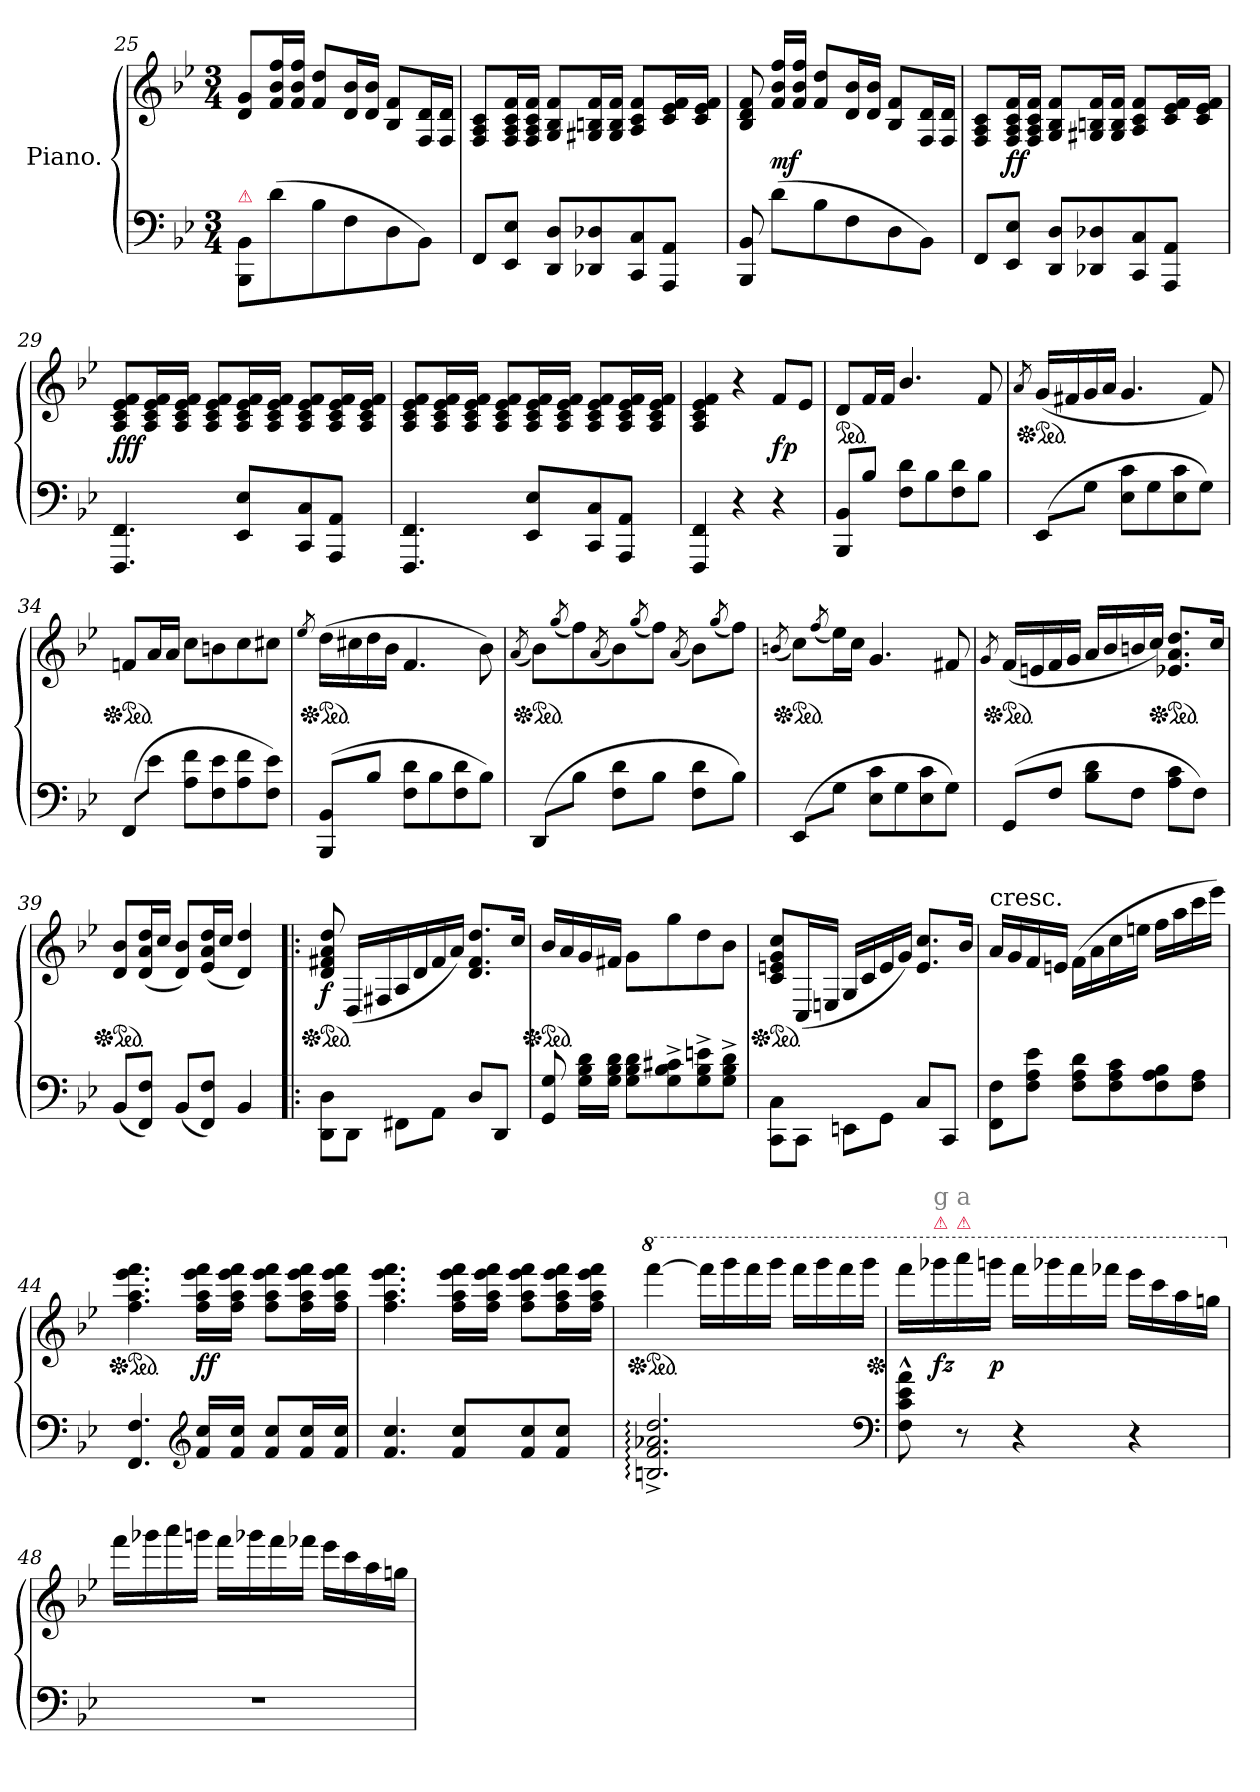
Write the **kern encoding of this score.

**kern	**kern	**dynam
*part2	*part1	*part1
*staff2	*staff1	*staff1
*I"Piano.	*I"Piano.	*
*clefF4	*clefG2	*
*k[b-e-]	*k[b-e-]	*
*B-:	*B-:	*
*M3/4	*M3/4	*
=25	=25	=25
!LO:TX:a:color=crimson:t=⚠	!	!
8BBB-/ 8BB-/L	8d/ 8g/L	.
!	!	!LO:DY:b
(8d\	16f/ 16b-/ 16ff/L	mezza forte
.	16f/ 16b-/ 16ff/JJ	.
8B-\	8f/ 8dd/L	.
8F\	16d/ 16b-/L	.
.	16d/ 16b-/JJ	.
8D\	8B-/ 8f/L	.
8BB-\J)	16F/ 16d/L	.
.	16F/ 16d/JJ	.
=26	=26	=26
8FF/L	8F/ 8A/ 8c/L	.
8EE-/ 8E-/J	16F/ 16A/ 16c/ 16f/L	.
.	16F/ 16A/ 16c/ 16f/JJ	.
8DD/ 8D/L	8G/ 8B-/ 8f/L	.
8DD-X/ 8D-X/	16G#X/ 16Bn/ 16f/L	.
.	16G#/ 16B/ 16f/JJ	.
8CC/ 8C/	8A/ 8c/ 8f/L	.
8AAA/ 8AA/J	16c/ 16e-/ 16f/L	.
.	16c/ 16e-/ 16f/JJ	.
=27	=27	=27
8BBB-/ 8BB-/	8B-/ 8d/ 8f/	.
(8d\L	16f/ 16b-/ 16ff/LL	mf
.	16f/ 16b-/ 16ff/JJ	.
8B-\	8f/ 8dd/L	.
8F\	16d/ 16b-/L	.
.	16d/ 16b-/JJ	.
8D\	8B-/ 8f/L	.
8BB-\J)	16F/ 16d/L	.
.	16F/ 16d/JJ	.
=28	=28	=28
8FF/L	8F/ 8A/ 8c/L	.
8EE-/ 8E-/J	16F/ 16A/ 16c/ 16f/L	ff
.	16F/ 16A/ 16c/ 16f/JJ	.
8DD/ 8D/L	8G/ 8B-/ 8f/L	.
8DD-X/ 8D-X/	16G#X/ 16Bn/ 16f/L	.
.	16G#/ 16B/ 16f/JJ	.
8CC/ 8C/	8A/ 8c/ 8f/L	.
8AAA/ 8AA/J	16c/ 16e-/ 16f/L	.
.	16c/ 16e-/ 16f/JJ	.
=29	=29	=29
4.FFF/ 4.FF/	8A/ 8c/ 8e-/ 8f/L	fff
.	16A/ 16c/ 16e-/ 16f/L	.
.	16A/ 16c/ 16e-/ 16f/JJ	.
.	8A/ 8c/ 8e-/ 8f/L	.
8EE-/ 8E-/L	16A/ 16c/ 16e-/ 16f/L	.
.	16A/ 16c/ 16e-/ 16f/JJ	.
8CC/ 8C/	8A/ 8c/ 8e-/ 8f/L	.
8AAA/ 8AA/J	16A/ 16c/ 16e-/ 16f/L	.
.	16A/ 16c/ 16e-/ 16f/JJ	.
=30	=30	=30
4.FFF/ 4.FF/	8A/ 8c/ 8e-/ 8f/L	.
.	16A/ 16c/ 16e-/ 16f/L	.
.	16A/ 16c/ 16e-/ 16f/JJ	.
.	8A/ 8c/ 8e-/ 8f/L	.
8EE-/ 8E-/L	16A/ 16c/ 16e-/ 16f/L	.
.	16A/ 16c/ 16e-/ 16f/JJ	.
8CC/ 8C/	8A/ 8c/ 8e-/ 8f/L	.
8AAA/ 8AA/J	16A/ 16c/ 16e-/ 16f/L	.
.	16A/ 16c/ 16e-/ 16f/JJ	.
=31	=31	=31
4FFF/ 4FF/	4A/ 4c/ 4e-/ 4f/	.
4r	4r	.
4r	8f/L	fp
.	8e-/J	.
=32	=32	=32
!	!LO:TX:b:i:t=espress.	!
*	*ped	*
8BBB-/ 8BB-/L	8d/L	.
8B-\J	16f/L	.
.	16f/JJ	.
8F\ 8d\L	4.b-/	.
8B-\	.	.
8F\ 8d\	.	.
8B-\J	8f/	.
=33	=33	=33
.	8qa/	.
*	*Xped	*
*	*ped	*
(8EE-/L	(16g/LL	.
.	16f#X/	.
8G\J	16g/	.
.	16a/JJ	.
8E-\ 8c\L	4.g/	.
8G\	.	.
8E-\ 8c\	.	.
8G\J)	8f#/)	.
=34	=34	=34
*	*Xped	*
*	*ped	*
(8FF/L	8fn/L	.
8e-\J	16a/L	.
.	16a/JJ	.
8A\ 8f\L	8cc\L	.
8F\ 8e-\	8bn\	.
8A\ 8f\	8cc\	.
8F\ 8e-\J)	8cc#X\J	.
=35	=35	=35
.	8qee-/	.
*	*Xped	*
*	*ped	*
(8BBB-/ 8BB-/L	(16dd\LL	.
.	16cc#X\	.
8B-\J	16dd\	.
.	16b-\JJ	.
8F\ 8d\L	4.f/	.
8B-\	.	.
8F\ 8d\	.	.
8B-\J)	8b-\)	.
=36	=36	=36
.	(8qa/	.
*	*Xped	*
*	*ped	*
(8DD/L	8b-\L)	.
.	(8qgg/	.
8B-\J	8ff\)	.
.	(8qa/	.
8F\ 8d\L	8b-\)	.
.	(8qgg/	.
8B-\J	8ff\J)	.
.	(8qa/	.
8F\ 8d\L	8b-\L)	.
.	(8qgg/	.
8B-\J)	8ff\J)	.
=37	=37	=37
.	(8qbn/	.
*	*Xped	*
*	*ped	*
(8EE-/L	8cc\L)	.
.	(8qff/	.
8G\J	16ee-\L)	.
.	16cc\JJ	.
8E-\ 8c\L	4.g/	.
8G\	.	.
8E-\ 8c\	.	.
8G\J)	8f#X/	.
=38	=38	=38
.	8qg/	.
*	*Xped	*
*	*ped	*
(8GG/L	(16f/LL	.
.	16en/	.
8F\J	16f/	.
.	16g/JJ	.
8B-\ 8d\L	16a/LL	.
.	16b-/	.
8F\J	16bn/	.
*	*Xped	*
.	16cc/JJ)	.
*	*ped	*
8A\ 8c\L	8.e-X/ 8.a/ 8.dd/L	.
8F\J)	.	.
.	16cc/Jk	.
=39	=39	=39
*	*Xped	*
*	*ped	*
(8BB-/L	8d/ 8b-/L	.
8FF/ 8F/J)	(16d/ 16a/ 16dd/L	.
.	16cc/JJ	.
(8BB-/L	8d/ 8b-/L)	.
8FF/ 8F/J)	(16e-/ 16a/ 16dd/L	.
.	16cc/JJ	.
4BB-/	4d/ 4dd/)	.
=40!|:	=40!|:	=40!|:
*	*Xped	*
*	*ped	*
8DD\ 8D\L	8d/ 8f#X/ 8a/ 8dd/	f
8DD\J	(<16D/LL	.
.	16F#X/	.
8FF#X\L	16A/	.
.	16d/	.
8AA\J	16f#/	.
.	16a/JJ)	.
8D/L	8.d/ 8.f#/ 8.dd/L	.
8DD/J	.	.
.	16cc/Jk	.
=41	=41	=41
*	*Xped	*
*	*ped	*
8GG/ 8G/	16b-/LL	.
.	16a/	.
16G\ 16B-\ 16d\LL	16g/	.
16G\ 16B-\ 16d\JJ	16f#X/JJ	.
8G\ 8B-\ 8d\L	8g\L	.
8G^\ 8B-^\ 8c#X^\	8gg\	.
8G^\ 8B-^\ 8en^\	8dd\	.
8G^\ 8B-^\ 8d^\J	8b-\J	.
=42	=42	=42
*	*Xped	*
*	*ped	*
8CC\ 8C\L	8c/ 8en/ 8g/ 8cc/L	.
8CC\J	(<16C/L	.
.	16En/JJ	.
8EEn\L	16G/LL	.
.	16c/	.
8GG\J	16e/	.
.	16g/JJ)	.
8C/L	8.e/ 8.cc/L	.
8CC/J	.	.
.	16b-/Jk	.
=43	=43	=43
!	!LO:TX:t=cresc.	!
8FF\ 8F\L	16a/LL	.
.	16g/	.
8F\ 8A\ 8e-\J	16f/	.
.	16en/JJ	.
8F\ 8A\ 8d\L	(16f\LL	.
.	16a\	.
8F\ 8A\ 8c\	16cc\	.
.	16een\JJ	.
8F\ 8A\ 8B-\	16ff\LL	.
.	16aa\	.
8F\ 8A\J	16ccc\	.
.	16eee-\JJ)	.
=44	=44	=44
*	*Xped	*
*	*ped	*
4.FF/ 4.F/	4.ff\ 4.aa\ 4.eee-\ 4.fff\	.
*clefG2	*	*
16f/ 16cc/LL	16ff\ 16aa\ 16eee-\ 16fff\LL	ff
16f/ 16cc/JJ	16ff\ 16aa\ 16eee-\ 16fff\JJ	.
8f/ 8cc/L	8ff\ 8aa\ 8eee-\ 8fff\L	.
16f/ 16cc/L	16ff\ 16aa\ 16eee-\ 16fff\L	.
16f/ 16cc/JJ	16ff\ 16aa\ 16eee-\ 16fff\JJ	.
=45	=45	=45
4.f/ 4.cc/	4.ff\ 4.aa\ 4.eee-\ 4.fff\	.
8f/ 8cc/L	16ff\ 16aa\ 16eee-\ 16fff\LL	.
.	16ff\ 16aa\ 16eee-\ 16fff\JJ	.
8f/ 8cc/	8ff\ 8aa\ 8eee-\ 8fff\L	.
8f/ 8cc/J	16ff\ 16aa\ 16eee-\ 16fff\L	.
.	16ff\ 16aa\ 16eee-\ 16fff\JJ	.
=46	=46	=46
*	*8va	*
!	!LO:TX:a:color=crimson:t=⚠	!
!	!LO:TX:a:color=grey:t=f	!
*	*Xped	*
*	*ped	*
2.Bn:^>/ 2.f:^>/ 2.a-X:^>/ 2.dd:^>/	[4ffff\	.
.	16ffff\LL]	.
.	16gggg\	.
.	16ffff\	.
.	16gggg\JJ	.
.	16ffff\LL	.
.	16gggg\	.
.	16ffff\	.
.	16gggg\JJ	.
*clefF4	*	*
*	*Xped	*
=47	=47	=47
8F^^\ 8c^^\ 8e-^^\ 8a^^\	16ffff\LL	.
!	!LO:TX:a:color=crimson:t=⚠	!
!	!LO:TX:a:color=grey:t=g	!
.	16gggg-X\	fz
!	!LO:TX:a:color=crimson:t=⚠	!
!	!LO:TX:a:color=grey:t=a	!
8r	16aaaa\	.
.	16ggggn\JJ	p
4r	16ffff\LL	.
.	16gggg-X\	.
.	16ffff\	.
.	16ffff-X\JJ	.
4r	16eeee-\LL	.
.	16cccc\	.
.	16aaa\	.
.	16gggn\JJ	.
=48	=48	=48
*	*X8va	*
2.r	16fff\LL	.
.	16ggg-X\	.
.	16aaa\	.
.	16gggn\JJ	.
.	16fff\LL	.
.	16ggg-X\	.
.	16fff\	.
.	16fff-X\JJ	.
.	16eee-\LL	.
.	16ccc\	.
.	16aa\	.
.	16ggn\JJ	.
=	=	=
*-	*-	*-
